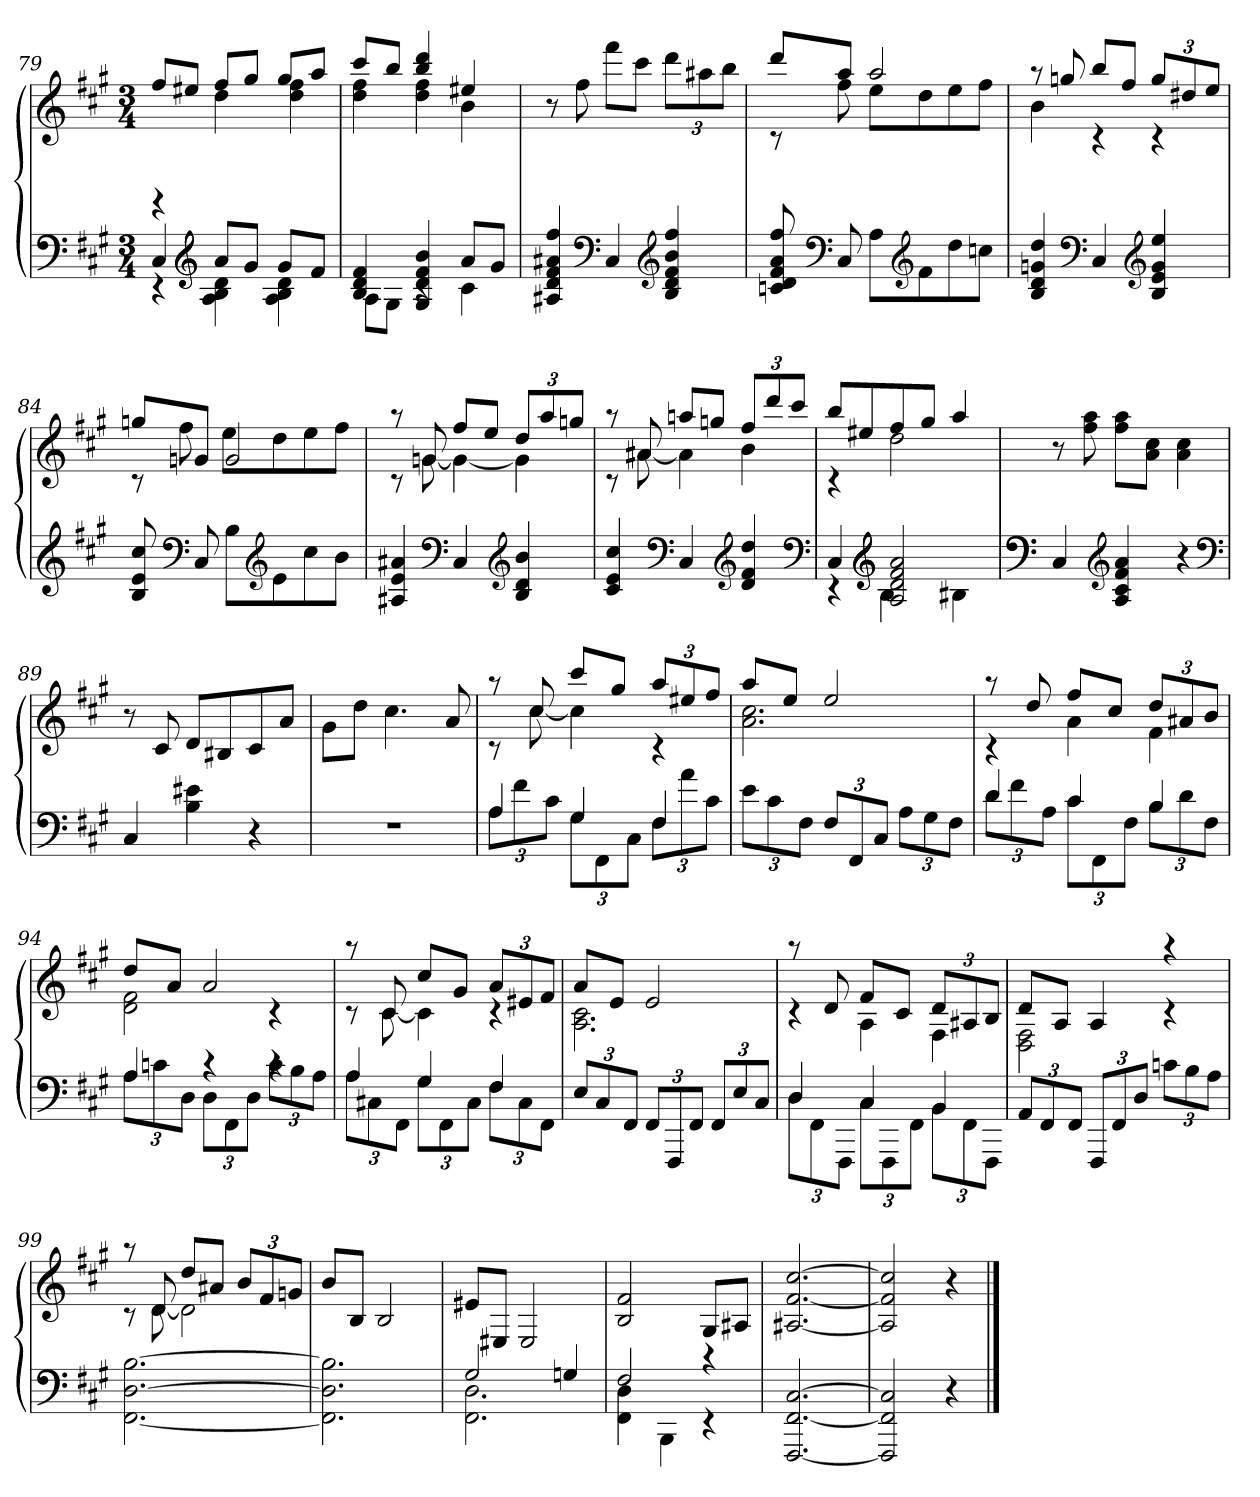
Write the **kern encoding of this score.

**kern	**kern
*part1	*part1
*staff2	*staff1
*clefF4	*clefG2
*k[f#c#g#]	*k[f#c#g#]
*M3/4	*M3/4
=79	=79
*^	*^
4C#	4rEE	8ff#L	4rEE
.	.	8ee#XJ	.
*clefG2	*	*	*
8aL	4A 4B 4d	8ff#L	4dd
8g#J	.	8gg#J	.
8g#L	4A 4B 4d	8gg#L	4dd 4ff#
8f#J	.	8aaJ	.
=80	=80	=80	=80
4B 4d 4f#	8AL	8ccc#L	4dd 4ff#
.	8G#J	8bbJ	.
4G# 4d 4f# 4b	4rc	4bb 4ddd	4dd 4ff#
8aL	4c#	4ee#X	4b
8g#J	.	.	.
*v	*v	*	*
*	*v	*v
=81	=81
4A#X 4d 4f# 4a#X 4ff#	8r
.	8ff#
*clefF4	*
4C#	8fff#L
.	8ccc#J
*clefG2	*
4B 4d 4f# 4b 4ff#	12dddL
.	12aa#X
.	12bbJ
=82	=82
*	*^
8cn 8d 8f# 8a 8ff#	8dddL	8rc
*clefF4	*	*
8C#	8aaJ	8ff#
8AL	2aa	8eeL
*clefG2	*	*
8f#	.	8dd
8dd	.	8ee
8ccnJ	.	8ff#J
=83	=83	=83
4B 4d 4gn 4dd	8raa	4b
.	8ggn	.
*clefF4	*	*
4C#	8bbL	4rc
.	8ff#J	.
*clefG2	*	*
4B 4e 4g 4ee	12ggL	4rc
.	12dd#X	.
.	12eeJ	.
=84	=84	=84
8B 8e 8cc#	8ggnL	8rc
*clefF4	*	*
8C#	8gnJ	8ff#
8BL	2g	8eeL
*clefG2	*	*
8e	.	8dd
8cc#	.	8ee
8bJ	.	8ff#J
=85	=85	=85
4A#X 4e 4a#X	8raa	8rc
.	8gn	[8g
*clefF4	*	*
4C#	8ff#L	4g_
.	8eeJ	.
*clefG2	*	*
4B 4d 4b	12ddL	4g]
.	12aa	.
.	12ggnJ	.
=86	=86	=86
4c# 4e 4cc#	8raa	8rc
.	8a#X	[8a#X
*clefF4	*	*
4C#	8aanL	4a#]
.	8ggnJ	.
*clefG2	*	*
4d 4f# 4dd	12ff#L	4b
.	12ddd	.
.	12ccc#J	.
*clefF4	*	*
=87	=87	=87
*^	*	*
4C#	4rEE	8bbL	4rc
.	.	8ee#X	.
*clefG2	*	*	*
2A 2d 2f# 2a	4B	8ff#	2dd
.	.	8gg#J	.
.	4B#X	4aa	.
*v	*v	*	*
*	*v	*v
=88	=88
*clefF4	*
4C#	8r
.	8ff# 8aa
*clefG2	*
4A 4c# 4f# 4a	8ff# 8aaL
.	8a 8cc#J
4r	4a 4cc#
*clefF4	*
=89	=89
4C#	8r
.	8c#
4B 4e#X	8dL
.	8B#X
4r	8c#
.	8aJ
=90	=90
2.r	8g#L
.	8ddJ
.	4.cc#
.	8a
=91	=91
*^	*^
4A	12AL	8raa	8rc
.	12f#	.	.
.	.	8cc#	[8cc#
.	12c#J	.	.
4G#	12G#L	8ccc#L	4cc#]
.	12FF#	.	.
.	.	8gg#J	.
.	12C#J	.	.
4F#	12F#L	12aaL	4rc
.	12a	12ee#X	.
.	12c#J	12ff#J	.
*v	*v	*	*
=92	=92	=92
12eL	8aaL	2.a 2.cc#
12c#	.	.
.	8eeJ	.
12F#J	.	.
12F#L	2ee	.
12FF#	.	.
12C#J	.	.
12AL	.	.
12G#	.	.
12F#J	.	.
=93	=93	=93
*^	*	*
4d	12dL	8raa	4rc
.	12f#	.	.
.	.	8dd	.
.	12AJ	.	.
4c#	12c#L	8ff#L	4a
.	12FF#	.	.
.	.	8cc#J	.
.	12F#J	.	.
4B	12BL	12ddL	4f#
.	12d	12a#X	.
.	12F#J	12bJ	.
=94	=94	=94	=94
4A	12AL	8ddL	2d 2f#
.	12cn	.	.
.	.	8aJ	.
.	12DJ	.	.
4rc	12DL	2a	.
.	12FF#	.	.
.	12DJ	.	.
4rc	12cL	.	4rc
.	12B	.	.
.	12AJ	.	.
=95	=95	=95	=95
4A	12AL	8raa	8rc
.	12C#X	.	.
.	.	8c#	[8c#
.	12FF#J	.	.
4G#	12G#L	8cc#L	4c#]
.	12FF#	.	.
.	.	8g#J	.
.	12C#J	.	.
4F#	12F#L	12aL	4rc
.	12C#	12e#X	.
.	12FF#J	12f#J	.
*v	*v	*	*
=96	=96	=96
12EL	8aL	2.A 2.c#
12C#	.	.
.	8eJ	.
12FF#J	.	.
12FF#L	2e	.
12FFF#	.	.
12FF#J	.	.
12FF#L	.	.
12E	.	.
12C#J	.	.
=97	=97	=97
*^	*	*
4D	12DL	8raa	4rc
.	12FF#	.	.
.	.	8d	.
.	12FFF#J	.	.
4C#	12C#L	8f#L	4A
.	12FFF#	.	.
.	.	8c#J	.
.	12FF#J	.	.
4BB	12BBL	12dL	4F#
.	12FF#	12A#X	.
.	12FFF#J	12BJ	.
*v	*v	*	*
=98	=98	=98
12AAL	8dL	2D 2F#
12FF#	.	.
.	8AJ	.
12FF#J	.	.
12FFF#L	4A	.
12FF#	.	.
12DJ	.	.
12cnL	4raa	4rc
12B	.	.
12AJ	.	.
=99	=99	=99
[2.FF# [2.D [2.B	8raa	8rc
.	8d	[8d
.	8ddL	2d]
.	8a#XJ	.
.	12bL	.
.	12f#	.
.	12gnJ	.
*	*v	*v
=100	=100
2.FF#] 2.D] 2.B]	8bL
.	8BJ
.	2B
=101	=101
*^	*
2G#	2.FF# 2.D	8e#XL
.	.	8E#XJ
.	.	2E#
4Gn	.	.
=102	=102	=102
2F#	4FF# 4D	2B 2f#
.	4BBB	.
4rc	4rEE	8G#L
.	.	8A#XJ
*v	*v	*
=103	=103
[2.FFF# [2.FF# [2.C#	[2.A#X [2.f# [2.cc#
=104	=104
2FFF#] 2FF#] 2C#]	2A#] 2f#] 2cc#]
4r	4r
==	==
*-	*-
